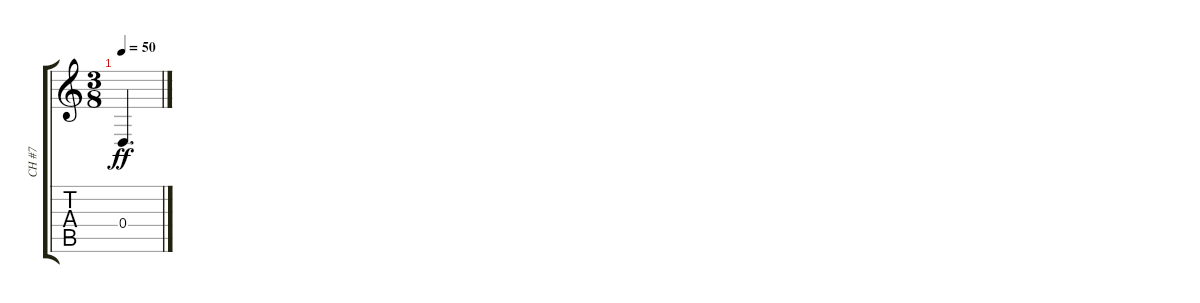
\track ("CH #7" "CH #7") {instrument stringensemble1}
\staff {score tabs}
\tuning (E4 B3 G3 D3 A2 E2) {hide}
\ts (3 8)
\tempo 50
\clef g2
\ks c
0.4.4{d dy ff}
